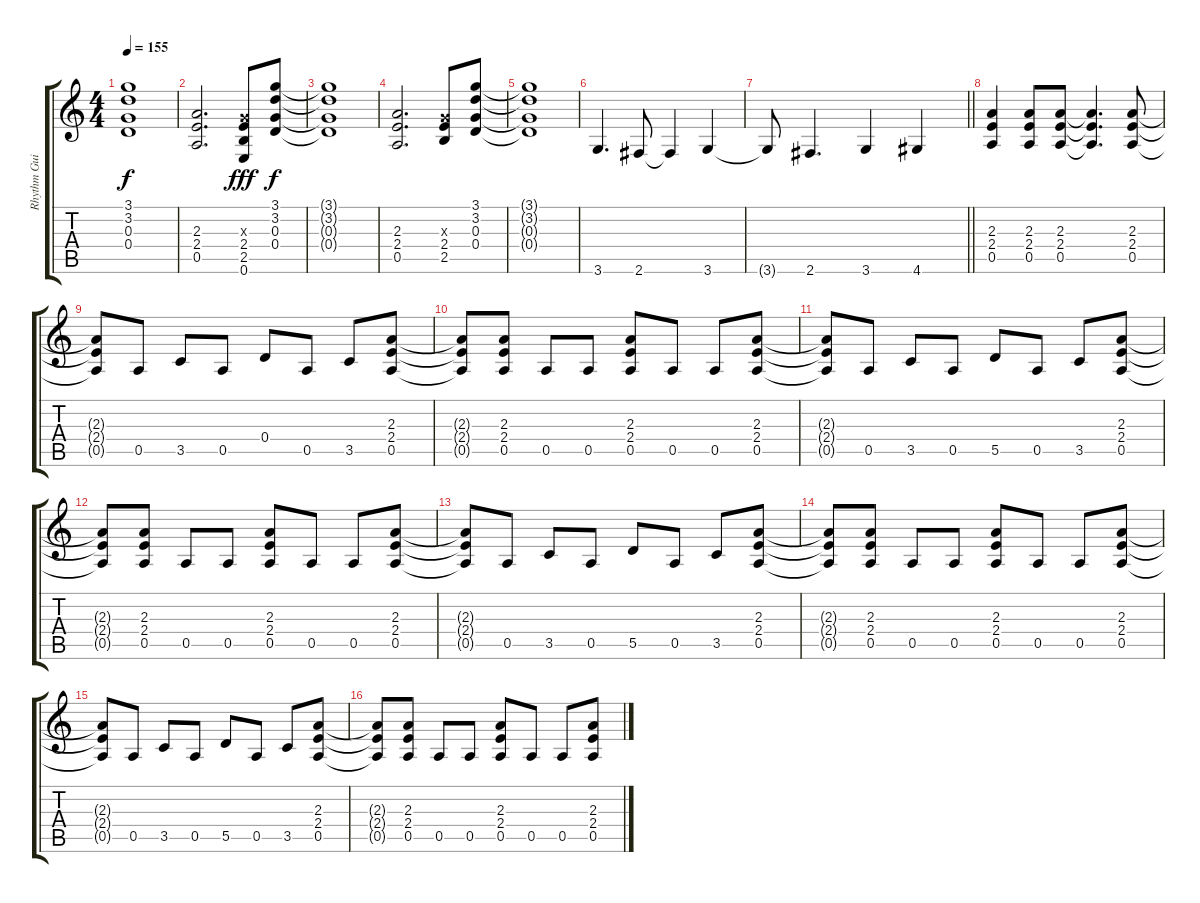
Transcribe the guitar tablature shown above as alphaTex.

\track ("Rhythm Guitar" "Rhythm Gui") {instrument overdrivenguitar}
\staff {score tabs}
\tuning (E4 B3 G3 D3 A2 E2) {hide}
\ts (4 4)
\tempo 155
\clef g2
\ks c
(3.1{t} 3.2{t} 0.3{t} 0.4{t}).1{dy f} |
(2.3 2.4 0.5).2{d} (0.3{x} 2.4 2.5 0.6).8{dy fff} (3.1 3.2 0.3 0.4).8{dy f} |
(3.1{t} 3.2{t} 0.3{t} 0.4{t}).1 |
(2.3 2.4 0.5).2{d} (0.3{x} 2.4 2.5).8 (3.1 3.2 0.3 0.4).8 |
(3.1{t} 3.2{t} 0.3{t} 0.4{t}).1 |
3.6.4{d} 2.6.8 2.6{t}.4 3.6.4 |
\barLineRight lightlight
3.6{t}.8 2.6.4{d} 3.6.4 4.6.4 |
(2.3 2.4 0.5).4 (2.3 2.4 0.5).8 (2.3 2.4 0.5).8 (2.3{t} 2.4{t} 0.5{t}).4{d} (2.3 2.4 0.5).8 |
(2.3{t} 2.4{t} 0.5{t}).8 0.5.8 3.5.8 0.5.8 0.4.8 0.5.8 3.5.8 (2.3 2.4 0.5).8 |
(2.3{t} 2.4{t} 0.5{t}).8 (2.3 2.4 0.5).8 0.5.8 0.5.8 (2.3 2.4 0.5).8 0.5.8 0.5.8 (2.3 2.4 0.5).8 |
(2.3{t} 2.4{t} 0.5{t}).8 0.5.8 3.5.8 0.5.8 5.5.8 0.5.8 3.5.8 (2.3 2.4 0.5).8 |
(2.3{t} 2.4{t} 0.5{t}).8 (2.3 2.4 0.5).8 0.5.8 0.5.8 (2.3 2.4 0.5).8 0.5.8 0.5.8 (2.3 2.4 0.5).8 |
(2.3{t} 2.4{t} 0.5{t}).8 0.5.8 3.5.8 0.5.8 5.5.8 0.5.8 3.5.8 (2.3 2.4 0.5).8 |
(2.3{t} 2.4{t} 0.5{t}).8 (2.3 2.4 0.5).8 0.5.8 0.5.8 (2.3 2.4 0.5).8 0.5.8 0.5.8 (2.3 2.4 0.5).8 |
(2.3{t} 2.4{t} 0.5{t}).8 0.5.8 3.5.8 0.5.8 5.5.8 0.5.8 3.5.8 (2.3 2.4 0.5).8 |
(2.3{t} 2.4{t} 0.5{t}).8 (2.3 2.4 0.5).8 0.5.8 0.5.8 (2.3 2.4 0.5).8 0.5.8 0.5.8 (2.3 2.4 0.5).8
